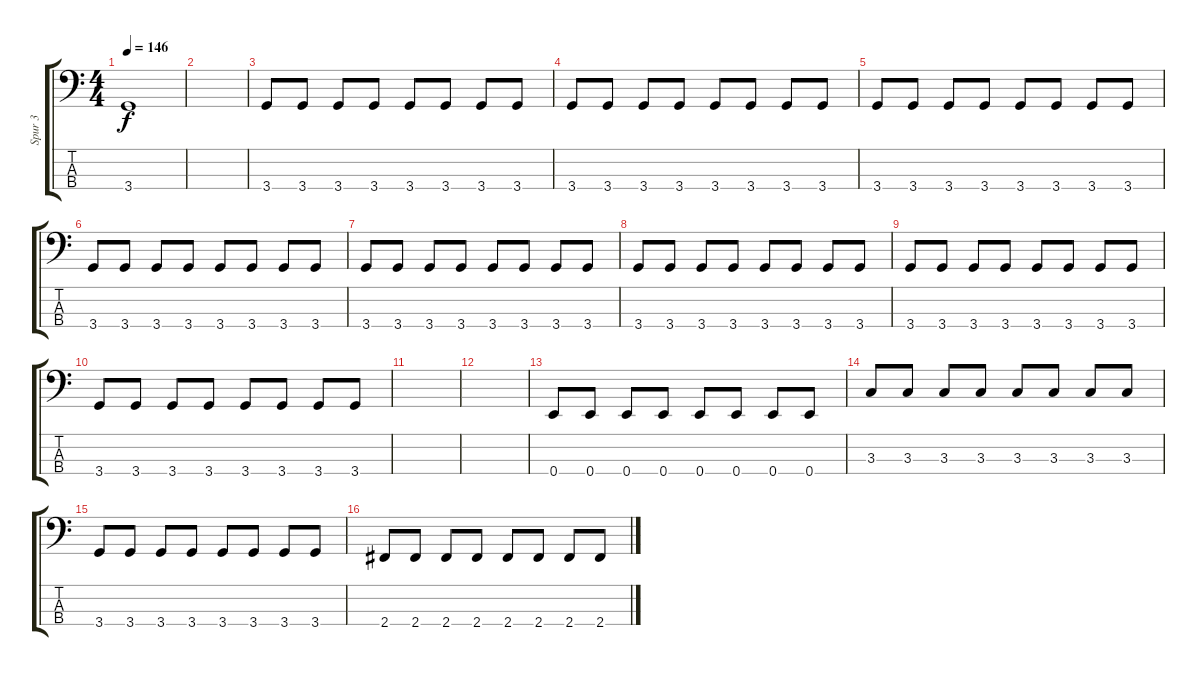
\track ("Spur 3" "Spur 3") {instrument electricbassfinger}
\staff {score tabs}
\tuning (G2 D2 A1 E1) {hide}
\ts (4 4)
\tempo 146
\clef f4
\ks c
3.4.1{dy f} |
|
3.4.8 3.4.8 3.4.8 3.4.8 3.4.8 3.4.8 3.4.8 3.4.8 |
3.4.8 3.4.8 3.4.8 3.4.8 3.4.8 3.4.8 3.4.8 3.4.8 |
3.4.8 3.4.8 3.4.8 3.4.8 3.4.8 3.4.8 3.4.8 3.4.8 |
3.4.8 3.4.8 3.4.8 3.4.8 3.4.8 3.4.8 3.4.8 3.4.8 |
3.4.8 3.4.8 3.4.8 3.4.8 3.4.8 3.4.8 3.4.8 3.4.8 |
3.4.8 3.4.8 3.4.8 3.4.8 3.4.8 3.4.8 3.4.8 3.4.8 |
3.4.8 3.4.8 3.4.8 3.4.8 3.4.8 3.4.8 3.4.8 3.4.8 |
3.4.8 3.4.8 3.4.8 3.4.8 3.4.8 3.4.8 3.4.8 3.4.8 |
|
|
0.4.8 0.4.8 0.4.8 0.4.8 0.4.8 0.4.8 0.4.8 0.4.8 |
3.3.8 3.3.8 3.3.8 3.3.8 3.3.8 3.3.8 3.3.8 3.3.8 |
3.4.8 3.4.8 3.4.8 3.4.8 3.4.8 3.4.8 3.4.8 3.4.8 |
2.4.8 2.4.8 2.4.8 2.4.8 2.4.8 2.4.8 2.4.8 2.4.8
